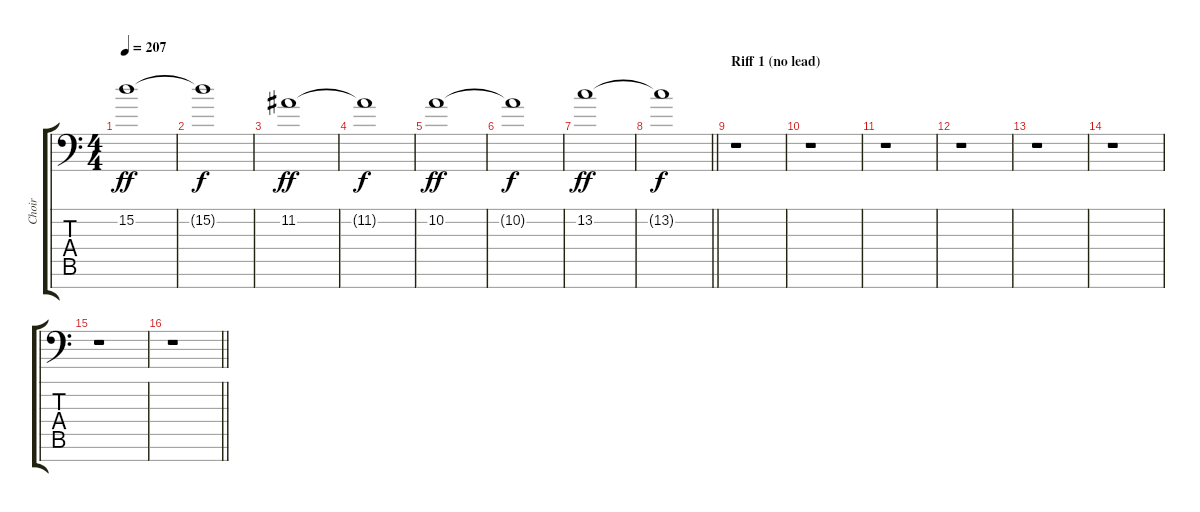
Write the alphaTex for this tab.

\track ("Choir" "Choir") {instrument pad7halo}
\staff {score tabs}
\tuning (C8 B3 G3 D3 A2 E2 A-1) {hide}
\ts (4 4)
\tempo 207
\clef f4
\ks c
15.2.1{dy ff} |
15.2{t}.1{dy f} |
11.2.1{dy ff} |
11.2{t}.1{dy f} |
10.2.1{dy ff} |
10.2{t}.1{dy f} |
13.2.1{dy ff} |
\barLineRight lightlight
13.2{t}.1{dy f} |
\section ("" "Riff 1 (no lead)")
r.1 |
r.1 |
r.1 |
r.1 |
r.1 |
r.1 |
r.1 |
\barLineRight lightlight
r.1
